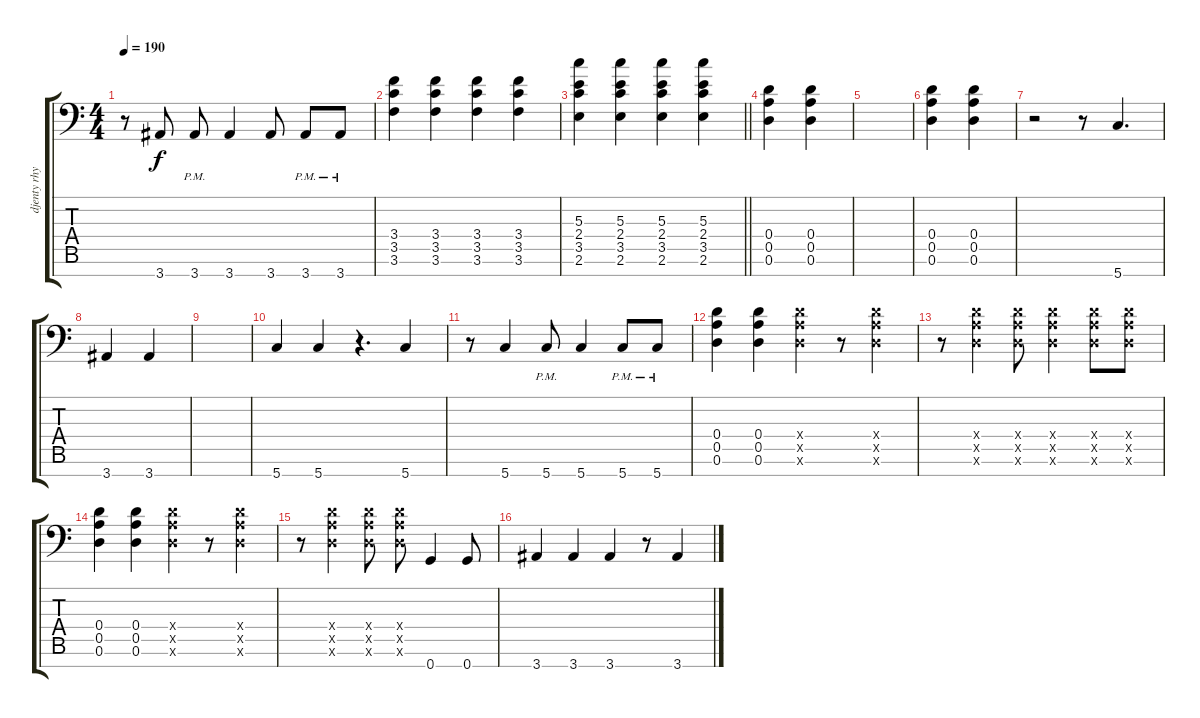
\track ("djenty rhythm" "djenty rhy") {instrument distortionguitar}
\staff {score tabs}
\tuning (E4 B3 G3 D3 A2 D2 G1) {hide}
\ts (4 4)
\tempo 190
\clef f4
\ks c
r.8{dy f} 3.7.8 3.7{pm}.8 3.7.4 3.7.8 3.7{pm}.8 3.7{pm}.8 |
(3.4 3.5 3.6).4 (3.4 3.5 3.6).4 (3.4 3.5 3.6).4 (3.4 3.5 3.6).4 |
\barLineRight lightlight
(5.3 2.4 3.5 2.6).4 (5.3 2.4 3.5 2.6).4 (5.3 2.4 3.5 2.6).4 (5.3 2.4 3.5 2.6).4 |
(0.4 0.5 0.6).4 (0.4 0.5 0.6).4 |
|
(0.4 0.5 0.6).4 (0.4 0.5 0.6).4 |
r.2 r.8 5.7.4{d} |
3.7.4 3.7.4 |
|
5.7.4 5.7.4 r.4{d} 5.7.4 |
r.8 5.7.4 5.7{pm}.8 5.7.4 5.7{pm}.8 5.7{pm}.8 |
(0.4 0.5 0.6).4 (0.4 0.5 0.6).4 (0.4{x} 0.5{x} 0.6{x}).4 r.8 (0.4{x} 0.5{x} 0.6{x}).4 |
r.8 (0.4{x} 0.5{x} 0.6{x}).4 (0.4{x} 0.5{x} 0.6{x}).8 (0.4{x} 0.5{x} 0.6{x}).4 (0.4{x} 0.5{x} 0.6{x}).8 (0.4{x} 0.5{x} 0.6{x}).8 |
(0.4 0.5 0.6).4 (0.4 0.5 0.6).4 (0.4{x} 0.5{x} 0.6{x}).4 r.8 (0.4{x} 0.5{x} 0.6{x}).4 |
r.8 (0.4{x} 0.5{x} 0.6{x}).4 (0.4{x} 0.5{x} 0.6{x}).8 (0.4{x} 0.5{x} 0.6{x}).8 0.7.4 0.7.8 |
3.7.4 3.7.4 3.7.4 r.8 3.7.4
